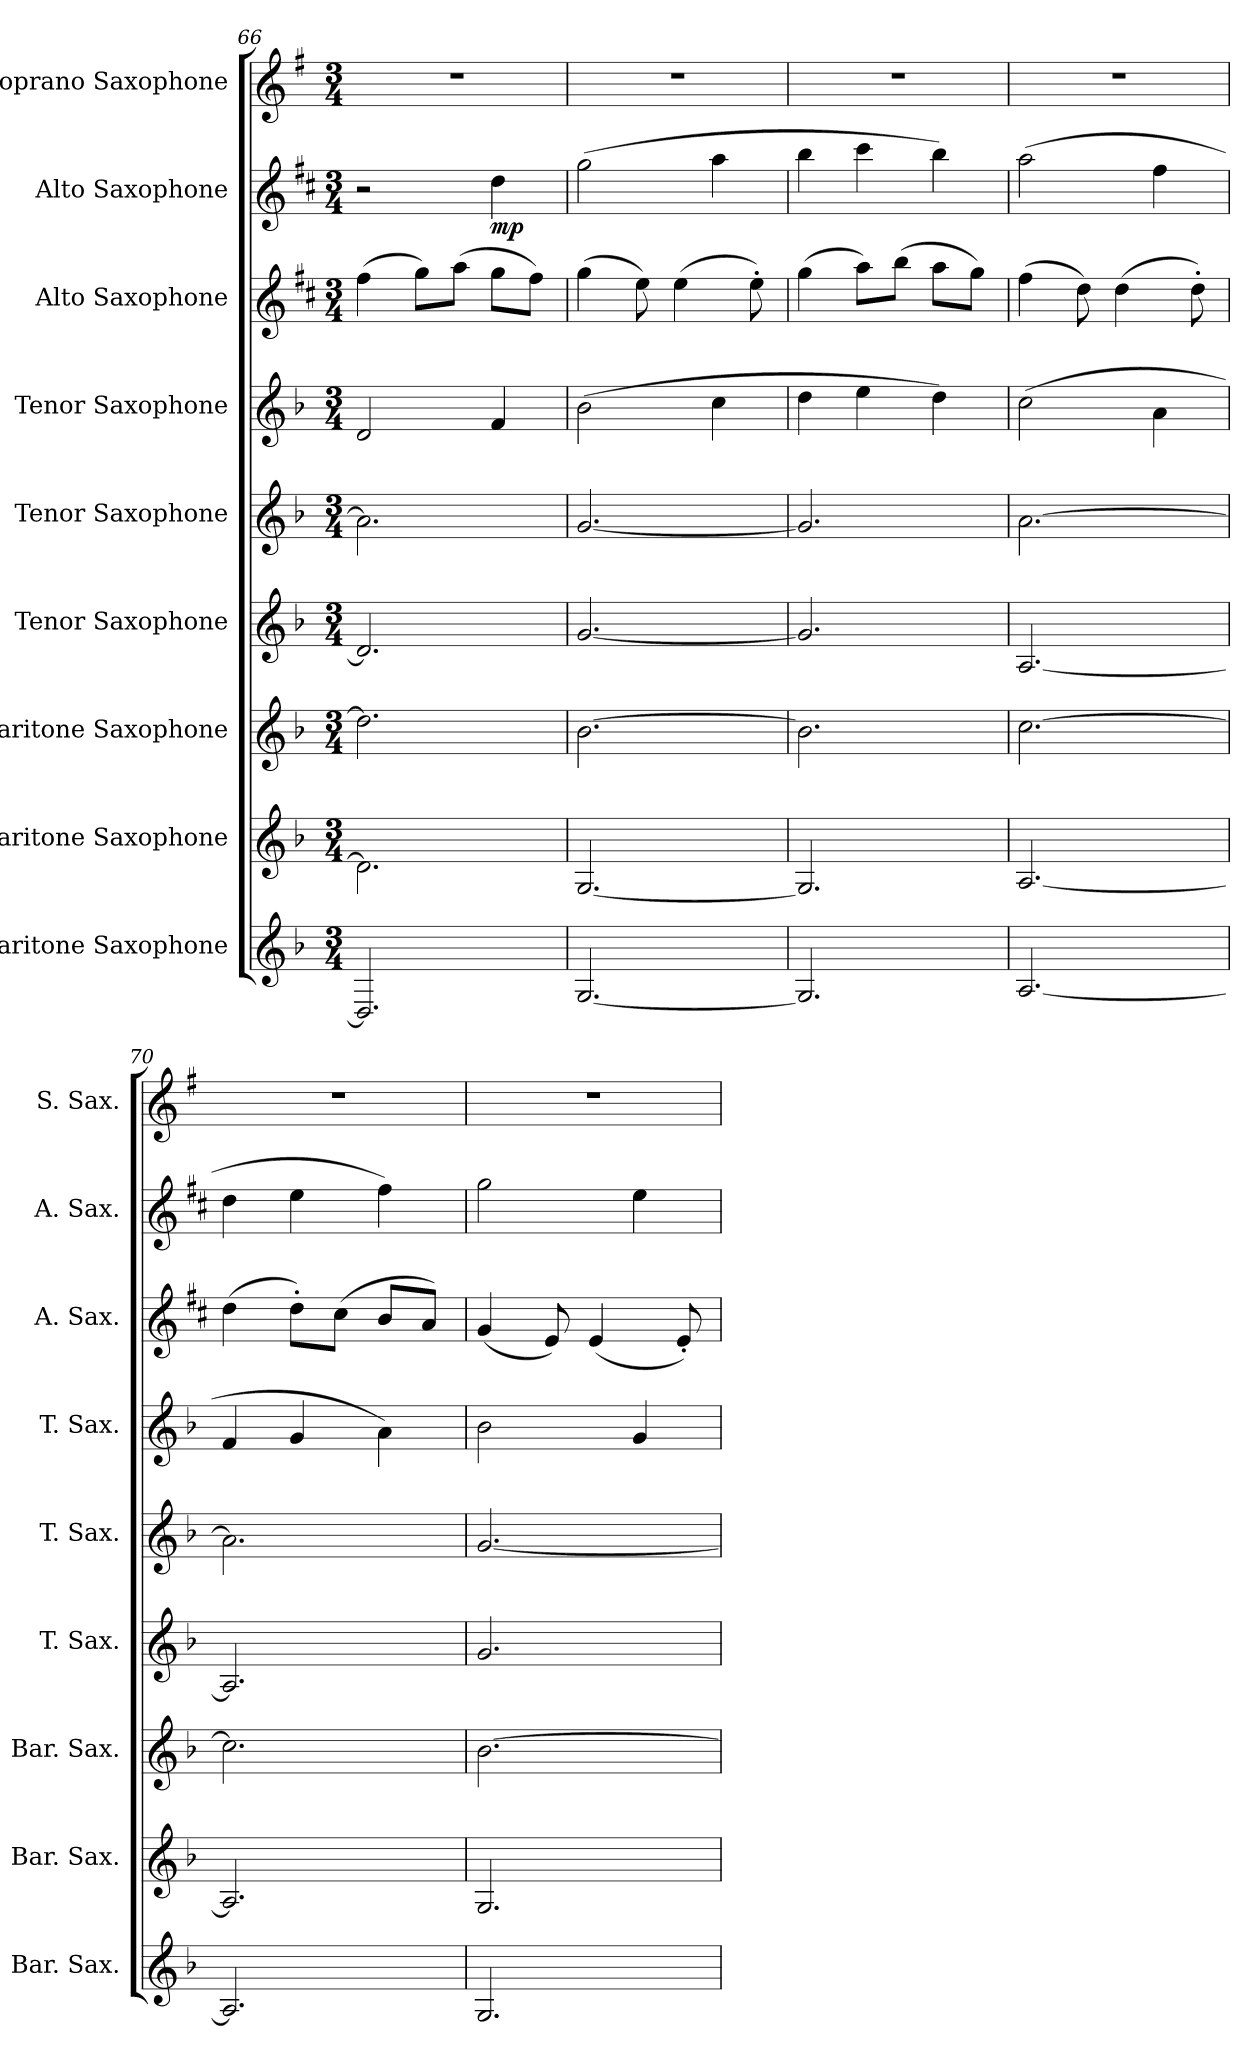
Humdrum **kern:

**kern	**kern	**kern	**kern	**kern	**kern	**kern	**kern	**dynam	**kern
*part9	*part8	*part7	*part6	*part5	*part4	*part3	*part2	*part2	*part1
*staff9	*staff8	*staff7	*staff6	*staff5	*staff4	*staff3	*staff2	*staff2	*staff1
*I"Baritone Saxophone	*I"Baritone Saxophone	*I"Baritone Saxophone	*I"Tenor Saxophone	*I"Tenor Saxophone	*I"Tenor Saxophone	*I"Alto Saxophone	*I"Alto Saxophone	*	*I"Soprano Saxophone
*I'Bar. Sax.	*I'Bar. Sax.	*I'Bar. Sax.	*I'T. Sax.	*I'T. Sax.	*I'T. Sax.	*I'A. Sax.	*I'A. Sax.	*	*I'S. Sax.
*clefG2	*clefG2	*clefG2	*clefG2	*clefG2	*clefG2	*clefG2	*clefG2	*	*clefG2
*ITrd12c21	*ITrd12c21	*ITrd12c21	*ITrd8c14	*ITrd8c14	*ITrd8c14	*ITrd5c9	*ITrd5c9	*	*ITrd1c2
*k[b-]	*k[b-]	*k[b-]	*k[b-]	*k[b-]	*k[b-]	*k[b-]	*k[b-]	*	*k[b-]
*M3/4	*M3/4	*M3/4	*M3/4	*M3/4	*M3/4	*M3/4	*M3/4	*	*M3/4
=66	=66	=66	=66	=66	=66	=66	=66	=66	=66
2.DD/]	2.D\]	2.d\]	2.D/]	2.A\]	2D/	(4a\	2r	.	2.r
.	.	.	.	.	.	8b-\L)	.	.	.
.	.	.	.	.	.	(8cc\J	.	.	.
!	!	!	!	!	!	!	!	!LO:DY:b	!
.	.	.	.	.	4F/	8b-\L	4f\	mp	.
.	.	.	.	.	.	8a\J)	.	.	.
=67	=67	=67	=67	=67	=67	=67	=67	=67	=67
[2.GG/	[2.GG/	[2.B-\	[2.G/	[2.G/	(2B-\	(4b-\	(2b-\	.	2.r
.	.	.	.	.	.	8g\)	.	.	.
.	.	.	.	.	.	(4g\	.	.	.
.	.	.	.	.	4c\	.	4cc\	.	.
.	.	.	.	.	.	8g'\)	.	.	.
=68	=68	=68	=68	=68	=68	=68	=68	=68	=68
2.GG/]	2.GG/]	2.B-\]	2.G/]	2.G/]	4d\	(4b-\	4dd\	.	2.r
.	.	.	.	.	4e\	8cc\L)	4ee\	.	.
.	.	.	.	.	.	(8dd\J	.	.	.
.	.	.	.	.	4d\)	8cc\L	4dd\)	.	.
.	.	.	.	.	.	8b-\J)	.	.	.
=69	=69	=69	=69	=69	=69	=69	=69	=69	=69
[2.AA/	[2.AA/	[2.c\	[2.AA/	[2.A\	(2c\	(4a\	(2cc\	.	2.r
.	.	.	.	.	.	8f\)	.	.	.
.	.	.	.	.	.	(4f\	.	.	.
.	.	.	.	.	4A\	.	4a\	.	.
.	.	.	.	.	.	8f'\)	.	.	.
!!LO:PB:g=z
=70	=70	=70	=70	=70	=70	=70	=70	=70	=70
2.AA/]	2.AA/]	2.c\]	2.AA/]	2.A\]	4F/	(4f\	4f\	.	2.r
.	.	.	.	.	4G/	8f'\L)	4g\	.	.
.	.	.	.	.	.	(8e\J	.	.	.
.	.	.	.	.	4A\)	8d/L	4a\)	.	.
.	.	.	.	.	.	8c/J)	.	.	.
=71	=71	=71	=71	=71	=71	=71	=71	=71	=71
2.GG/	2.GG/	[2.B-\	2.G/	[2.G/	2B-\	(4B-/	2b-\	.	2.r
.	.	.	.	.	.	8G/)	.	.	.
.	.	.	.	.	.	(4G/	.	.	.
.	.	.	.	.	4G/	.	4g\	.	.
.	.	.	.	.	.	8G'/)	.	.	.
=	=	=	=	=	=	=	=	=	=
*-	*-	*-	*-	*-	*-	*-	*-	*-	*-
